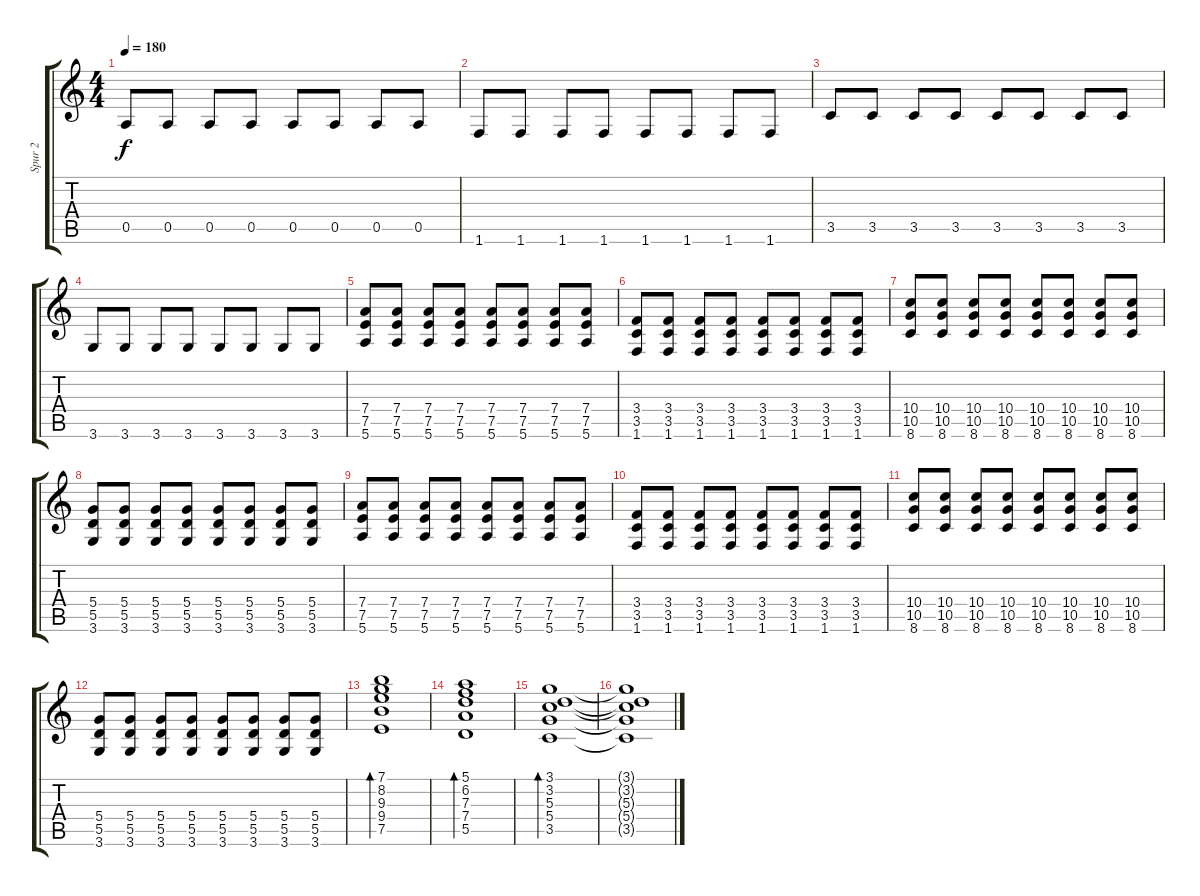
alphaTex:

\track ("Spur 2" "Spur 2") {instrument electricguitarclean}
\staff {score tabs}
\tuning (E4 B3 G3 D3 A2 E2) {hide}
\ts (4 4)
\tempo 180
\clef g2
\ks c
0.5.8{dy f} 0.5.8 0.5.8 0.5.8 0.5.8 0.5.8 0.5.8 0.5.8 |
1.6.8 1.6.8 1.6.8 1.6.8 1.6.8 1.6.8 1.6.8 1.6.8 |
3.5.8 3.5.8 3.5.8 3.5.8 3.5.8 3.5.8 3.5.8 3.5.8 |
3.6.8 3.6.8 3.6.8 3.6.8 3.6.8 3.6.8 3.6.8 3.6.8 |
(7.4 7.5 5.6).8 (7.4 7.5 5.6).8 (7.4 7.5 5.6).8 (7.4 7.5 5.6).8 (7.4 7.5 5.6).8 (7.4 7.5 5.6).8 (7.4 7.5 5.6).8 (7.4 7.5 5.6).8 |
(3.4 3.5 1.6).8 (3.4 3.5 1.6).8 (3.4 3.5 1.6).8 (3.4 3.5 1.6).8 (3.4 3.5 1.6).8 (3.4 3.5 1.6).8 (3.4 3.5 1.6).8 (3.4 3.5 1.6).8 |
(10.4 10.5 8.6).8 (10.4 10.5 8.6).8 (10.4 10.5 8.6).8 (10.4 10.5 8.6).8 (10.4 10.5 8.6).8 (10.4 10.5 8.6).8 (10.4 10.5 8.6).8 (10.4 10.5 8.6).8 |
(5.4 5.5 3.6).8 (5.4 5.5 3.6).8 (5.4 5.5 3.6).8 (5.4 5.5 3.6).8 (5.4 5.5 3.6).8 (5.4 5.5 3.6).8 (5.4 5.5 3.6).8 (5.4 5.5 3.6).8 |
(7.4 7.5 5.6).8 (7.4 7.5 5.6).8 (7.4 7.5 5.6).8 (7.4 7.5 5.6).8 (7.4 7.5 5.6).8 (7.4 7.5 5.6).8 (7.4 7.5 5.6).8 (7.4 7.5 5.6).8 |
(3.4 3.5 1.6).8 (3.4 3.5 1.6).8 (3.4 3.5 1.6).8 (3.4 3.5 1.6).8 (3.4 3.5 1.6).8 (3.4 3.5 1.6).8 (3.4 3.5 1.6).8 (3.4 3.5 1.6).8 |
(10.4 10.5 8.6).8 (10.4 10.5 8.6).8 (10.4 10.5 8.6).8 (10.4 10.5 8.6).8 (10.4 10.5 8.6).8 (10.4 10.5 8.6).8 (10.4 10.5 8.6).8 (10.4 10.5 8.6).8 |
(5.4 5.5 3.6).8 (5.4 5.5 3.6).8 (5.4 5.5 3.6).8 (5.4 5.5 3.6).8 (5.4 5.5 3.6).8 (5.4 5.5 3.6).8 (5.4 5.5 3.6).8 (5.4 5.5 3.6).8 |
(7.1 8.2 9.3 9.4 7.5).1{bd 480} |
(5.1 6.2 7.3 7.4 5.5).1{bd 480} |
(3.1 3.2 5.3 5.4 3.5).1{bd 480} |
(3.1{t} 3.2{t} 5.3{t} 5.4{t} 3.5{t}).1
